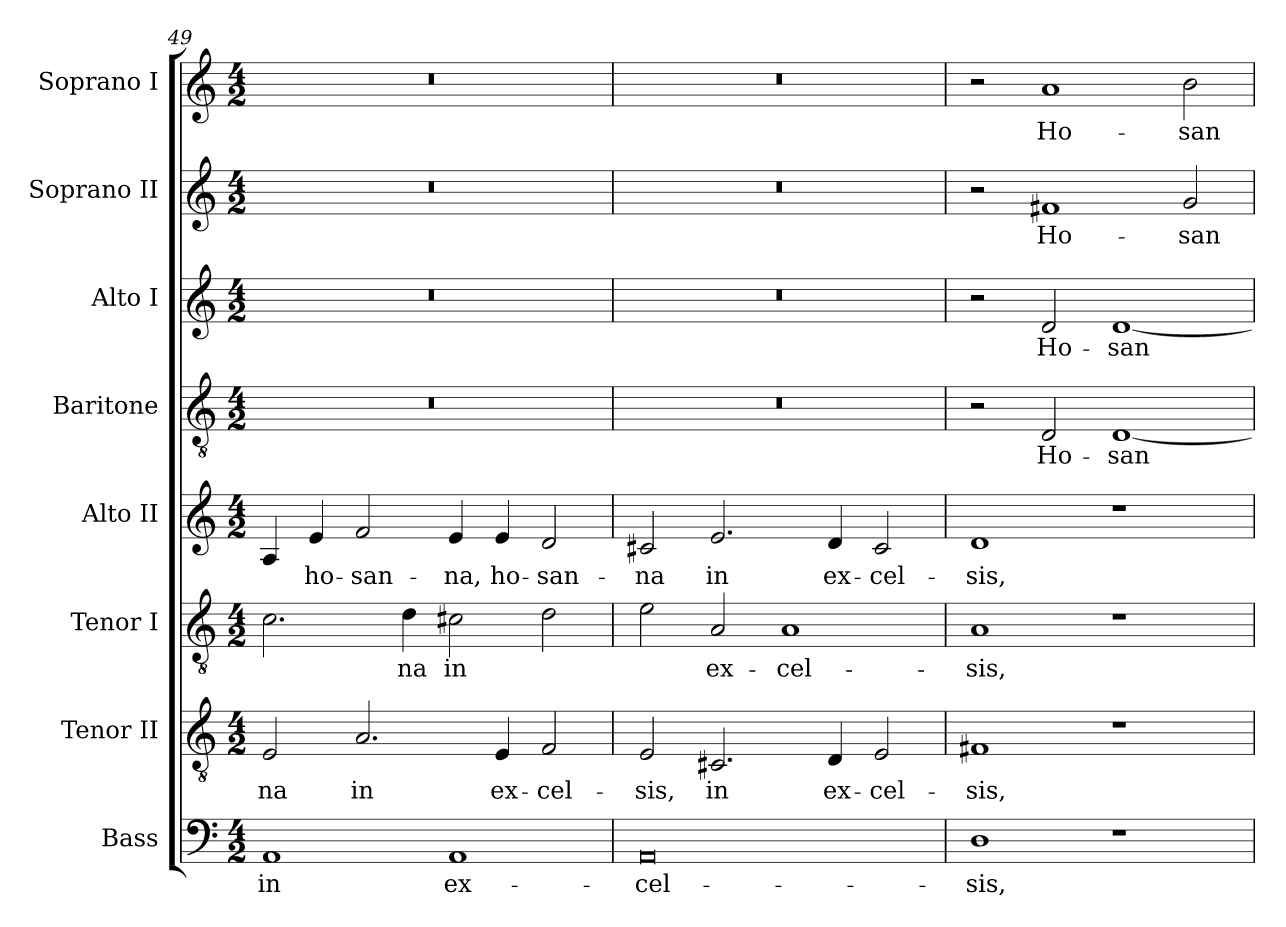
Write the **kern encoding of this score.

**kern	**text	**kern	**text	**kern	**text	**kern	**text	**kern	**text	**kern	**text	**kern	**text	**kern	**text
*part8	*part8	*part7	*part7	*part6	*part6	*part5	*part5	*part4	*part4	*part3	*part3	*part2	*part2	*part1	*part1
*staff8	*staff8	*staff7	*staff7	*staff6	*staff6	*staff5	*staff5	*staff4	*staff4	*staff3	*staff3	*staff2	*staff2	*staff1	*staff1
*I"Bass	*	*I"Tenor II	*	*I"Tenor I	*	*I"Alto II	*	*I"Baritone	*	*I"Alto I	*	*I"Soprano II	*	*I"Soprano I	*
*clefF4	*	*clefGv2	*	*clefGv2	*	*clefG2	*	*clefGv2	*	*clefG2	*	*clefG2	*	*clefG2	*
*ITrd7c12	*	*ITrd7c12	*	*ITrd7c12	*	*	*	*ITrd7c12	*	*	*	*	*	*	*
*k[]	*	*k[]	*	*k[]	*	*k[]	*	*k[]	*	*k[]	*	*k[]	*	*k[]	*
*C:	*	*C:	*	*C:	*	*C:	*	*C:	*	*C:	*	*C:	*	*C:	*
*M4/2	*	*M4/2	*	*M4/2	*	*M4/2	*	*M4/2	*	*M4/2	*	*M4/2	*	*M4/2	*
=49	=49	=49	=49	=49	=49	=49	=49	=49	=49	=49	=49	=49	=49	=49	=49
!	!LO:LY:b:color=#000000	!	!	!	!	!	!	!	!	!	!	!	!	!	!
!	!	!	!LO:LY:b:color=#000000	!	!	!	!	!LO:N:vis=1	!	!LO:N:vis=1	!	!LO:N:vis=1	!	!LO:N:vis=1	!
1AAAi	in	2EEi/	-na	2.Ci\	.	4Ai/	.	0r	.	0r	.	0r	.	0r	.
!	!	!	!	!	!	!	!LO:LY:b:color=#000000	!	!	!	!	!	!	!	!
.	.	.	.	.	.	4ei/	ho-	.	.	.	.	.	.	.	.
!	!	!	!LO:LY:b:color=#000000	!	!	!	!	!	!	!	!	!	!	!	!
!	!	!	!	!	!	!	!LO:LY:b:color=#000000	!	!	!	!	!	!	!	!
.	.	2.AAi/	in	.	.	2fi/	-san-	.	.	.	.	.	.	.	.
!	!	!	!	!	!LO:LY:b:color=#000000	!	!	!	!	!	!	!	!	!	!
.	.	.	.	4Di\	-na	.	.	.	.	.	.	.	.	.	.
!	!LO:LY:b:color=#000000	!	!	!	!	!	!	!	!	!	!	!	!	!	!
!	!	!	!	!	!LO:LY:b:color=#000000	!	!	!	!	!	!	!	!	!	!
!	!	!	!	!	!	!	!LO:LY:b:color=#000000	!	!	!	!	!	!	!	!
1AAAi	ex-	.	.	2C#Xi\	in	4ei/	-na,	.	.	.	.	.	.	.	.
!	!	!	!LO:LY:b:color=#000000	!	!	!	!	!	!	!	!	!	!	!	!
!	!	!	!	!	!	!	!LO:LY:b:color=#000000	!	!	!	!	!	!	!	!
.	.	4EEi/	ex-	.	.	4ei/	ho-	.	.	.	.	.	.	.	.
!	!	!	!LO:LY:b:color=#000000	!	!	!	!	!	!	!	!	!	!	!	!
!	!	!	!	!	!	!	!LO:LY:b:color=#000000	!	!	!	!	!	!	!	!
.	.	2FFi/	-cel-	2Di\	.	2di/	-san-	.	.	.	.	.	.	.	.
!!LO:PB:g=z
=50	=50	=50	=50	=50	=50	=50	=50	=50	=50	=50	=50	=50	=50	=50	=50
!	!LO:LY:b:color=#000000	!	!	!	!	!	!	!	!	!	!	!	!	!	!
!	!	!	!LO:LY:b:color=#000000	!	!	!	!	!	!	!	!	!	!	!	!
!	!	!	!	!	!	!	!LO:LY:b:color=#000000	!LO:N:vis=1	!	!LO:N:vis=1	!	!LO:N:vis=1	!	!LO:N:vis=1	!
0AAAi	-cel-	2EEi/	-sis,	2Ei\	.	2c#Xi/	-na	0r	.	0r	.	0r	.	0r	.
!	!	!	!LO:LY:b:color=#000000	!	!	!	!	!	!	!	!	!	!	!	!
!	!	!	!	!	!LO:LY:b:color=#000000	!	!	!	!	!	!	!	!	!	!
!	!	!	!	!	!	!	!LO:LY:b:color=#000000	!	!	!	!	!	!	!	!
.	.	2.CC#Xi/	in	2AAi/	ex-	2.ei/	in	.	.	.	.	.	.	.	.
!	!	!	!	!	!LO:LY:b:color=#000000	!	!	!	!	!	!	!	!	!	!
.	.	.	.	1AAi	-cel-	.	.	.	.	.	.	.	.	.	.
!	!	!	!LO:LY:b:color=#000000	!	!	!	!	!	!	!	!	!	!	!	!
!	!	!	!	!	!	!	!LO:LY:b:color=#000000	!	!	!	!	!	!	!	!
.	.	4DDi/	ex-	.	.	4di/	ex-	.	.	.	.	.	.	.	.
!	!	!	!LO:LY:b:color=#000000	!	!	!	!	!	!	!	!	!	!	!	!
!	!	!	!	!	!	!	!LO:LY:b:color=#000000	!	!	!	!	!	!	!	!
.	.	2EEi/	-cel-	.	.	2c#i/	-cel-	.	.	.	.	.	.	.	.
=51	=51	=51	=51	=51	=51	=51	=51	=51	=51	=51	=51	=51	=51	=51	=51
!	!LO:LY:b:color=#000000	!	!	!	!	!	!	!	!	!	!	!	!	!	!
!	!	!	!LO:LY:b:color=#000000	!	!	!	!	!	!	!	!	!	!	!	!
!	!	!	!	!	!LO:LY:b:color=#000000	!	!	!	!	!	!	!	!	!	!
!	!	!	!	!	!	!	!LO:LY:b:color=#000000	!	!	!	!	!	!	!	!
1DDi	-sis,	1FF#Xi	-sis,	1AAi	-sis,	1di	-sis,	2r	.	2r	.	2r	.	2r	.
!	!	!	!	!	!	!	!	!	!LO:LY:b:color=#000000	!	!	!	!	!	!
!	!	!	!	!	!	!	!	!	!	!	!LO:LY:b:color=#000000	!	!	!	!
!	!	!	!	!	!	!	!	!	!	!	!	!	!LO:LY:b:color=#000000	!	!
!	!	!	!	!	!	!	!	!	!	!	!	!	!	!	!LO:LY:b:color=#000000
.	.	.	.	.	.	.	.	2DDi/	Ho-	2di/	Ho-	1f#Xi	Ho-	1ai	Ho-
!	!	!	!	!	!	!	!	!	!LO:LY:b:color=#000000	!	!	!	!	!	!
!	!	!	!	!	!	!	!	!	!	!	!LO:LY:b:color=#000000	!	!	!	!
1r	.	1r	.	1r	.	1r	.	[<1DDi	-san-	[<1di	-san-	.	.	.	.
!	!	!	!	!	!	!	!	!	!	!	!	!	!LO:LY:b:color=#000000	!	!
!	!	!	!	!	!	!	!	!	!	!	!	!	!	!	!LO:LY:b:color=#000000
.	.	.	.	.	.	.	.	.	.	.	.	2gi/	-san-	2bi\	-san-
=	=	=	=	=	=	=	=	=	=	=	=	=	=	=	=
*-	*-	*-	*-	*-	*-	*-	*-	*-	*-	*-	*-	*-	*-	*-	*-
